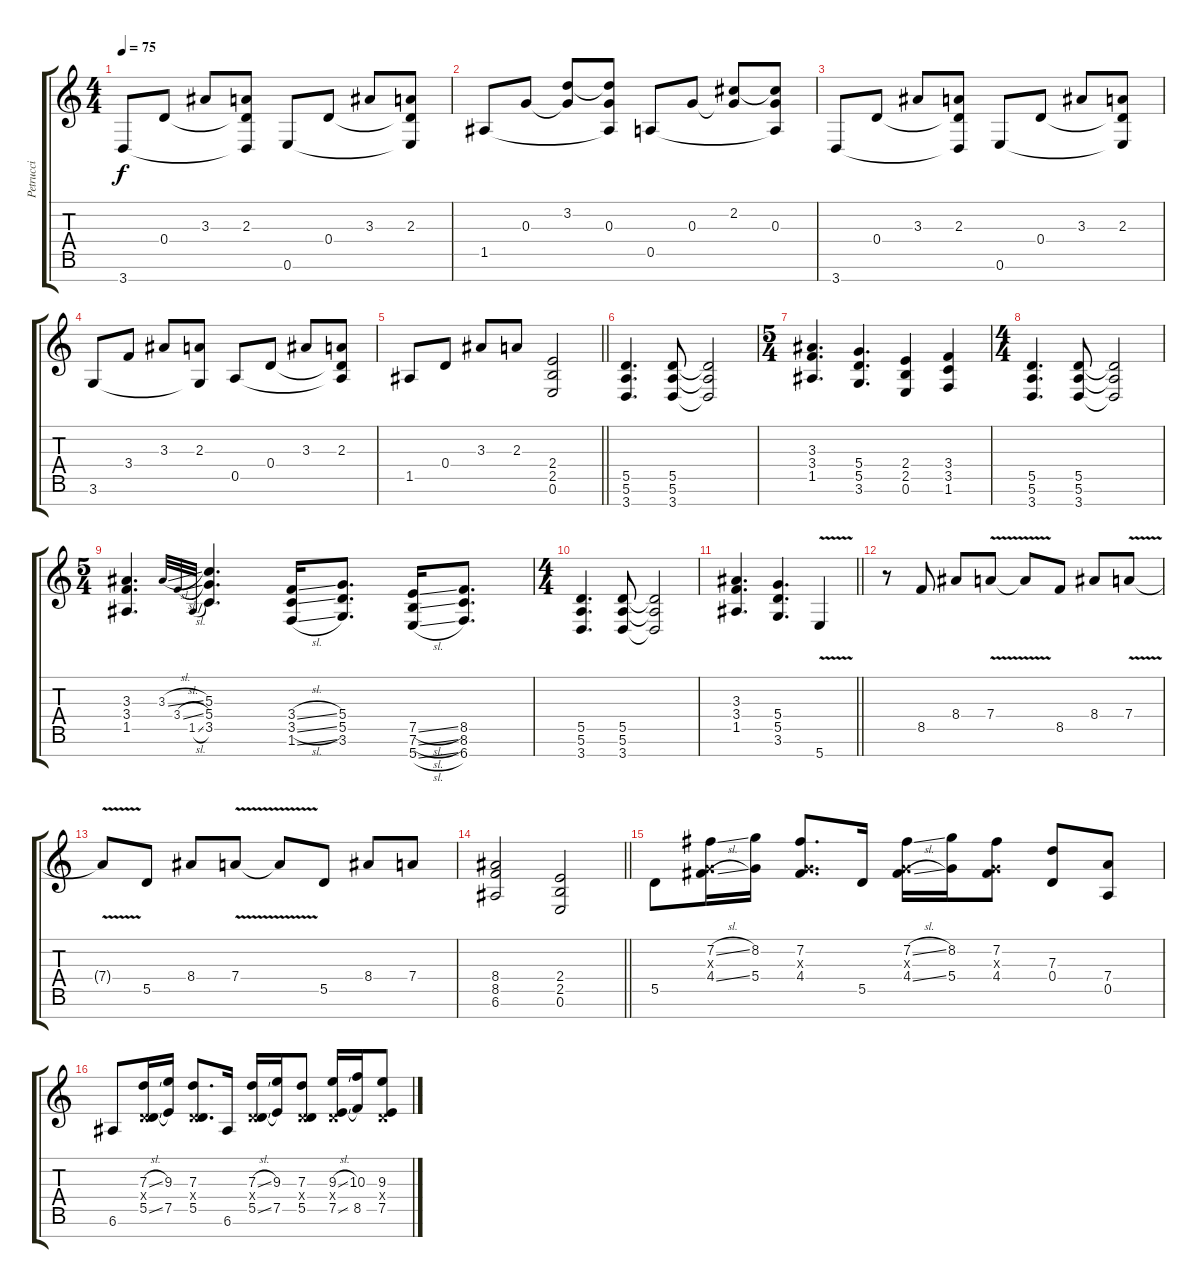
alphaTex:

\track ("Petrucci" "Petrucci") {instrument distortionguitar}
\staff {score tabs}
\tuning (E4 B3 G3 D3 A2 E2 B1) {hide}
\ts (4 4)
\tempo 75
\clef g2
\ks c
3.7.8{dy f} 0.4.8 3.3.8 (2.3 0.4{t} 3.7{t}).8 0.6.8 0.4.8 3.3.8 (2.3 0.4{t} 0.6{t}).8 |
1.5.8 0.3.8 (3.2 0.3{t}).8 (3.2{t} 0.3 1.5{t}).8 0.5.8 0.3.8 (2.2 0.3{t}).8 (2.2{t} 0.3 0.5{t}).8 |
3.7.8 0.4.8 3.3.8 (2.3 0.4{t} 3.7{t}).8 0.6.8 0.4.8 3.3.8 (2.3 0.4{t} 0.6{t}).8 |
3.6.8 3.4.8 3.3.8 (2.3 3.6{t}).8 0.5.8 0.4.8 3.3.8 (2.3 0.4{t} 0.5{t}).8 |
\barLineRight lightlight
1.5.8 0.4.8 3.3.8 2.3.8 (2.4 2.5 0.6).2 |
(5.5 5.6 3.7).4{d instrument distortionguitar} (5.5 5.6 3.7).8 (5.5{t} 5.6{t} 3.7{t}).2 |
\ts (5 4)
(3.3 3.4 1.5).4{d} (5.4 5.5 3.6).4{d} (2.4 2.5 0.6).4 (3.4 3.5 1.6).4 |
\ts (4 4)
(5.5 5.6 3.7).4{d} (5.5 5.6 3.7).8 (5.5{t} 5.6{t} 3.7{t}).2 |
\ts (5 4)
(3.3 3.4 1.5).4{d} 3.3{sl}.32{gr onbeat} 3.4{sl}.32{gr onbeat} 1.5{sl}.32{gr onbeat} (5.3 5.4 3.5).4{d} (3.4{sl} 3.5{sl} 1.6{sl}).16 (5.4 5.5 3.6).8{d} (7.5{sl} 7.6{sl} 5.7{sl}).16 (8.5 8.6 6.7).8{d} |
\ts (4 4)
(5.5 5.6 3.7).4{d} (5.5 5.6 3.7).8 (5.5{t} 5.6{t} 3.7{t}).2 |
\barLineRight lightlight
(3.3 3.4 1.5).4{d} (5.4 5.5 3.6).4{d} 5.7{v}.4 |
r.8{balance 0} 8.5.8 8.4.8 7.4{v}.8 7.4{t}.8 8.5.8 8.4.8 7.4{v}.8 |
7.4{t}.8 5.5.8 8.4.8 7.4{v}.8 7.4{t}.8 5.5.8 8.4.8 7.4.8 |
\barLineRight lightlight
(8.4 8.5 6.6).2 (2.4 2.5 0.6).2 |
5.5.8 (7.2{sl} 0.3{x} 4.4{sl}).16 (8.2 5.4).16 (7.2 0.3{x} 4.4).8{d} 5.5.16 (7.2{sl} 0.3{x} 4.4{sl}).16 (8.2 5.4).16 (7.2 0.3{x} 4.4).8 (7.3 0.4).8 (7.4 0.5).8 |
6.6.8 (7.3{sl} 0.4{x} 5.5{sl}).16 (9.3 7.5).16 (7.3 0.4{x} 5.5).8{d} 6.6.16 (7.3{sl} 0.4{x} 5.5{sl}).16 (9.3 7.5).16 (7.3 0.4{x} 5.5).8 (9.3{sl} 0.4{x} 7.5{sl}).16 (10.3 8.5).16 (9.3 0.4{x} 7.5).8
